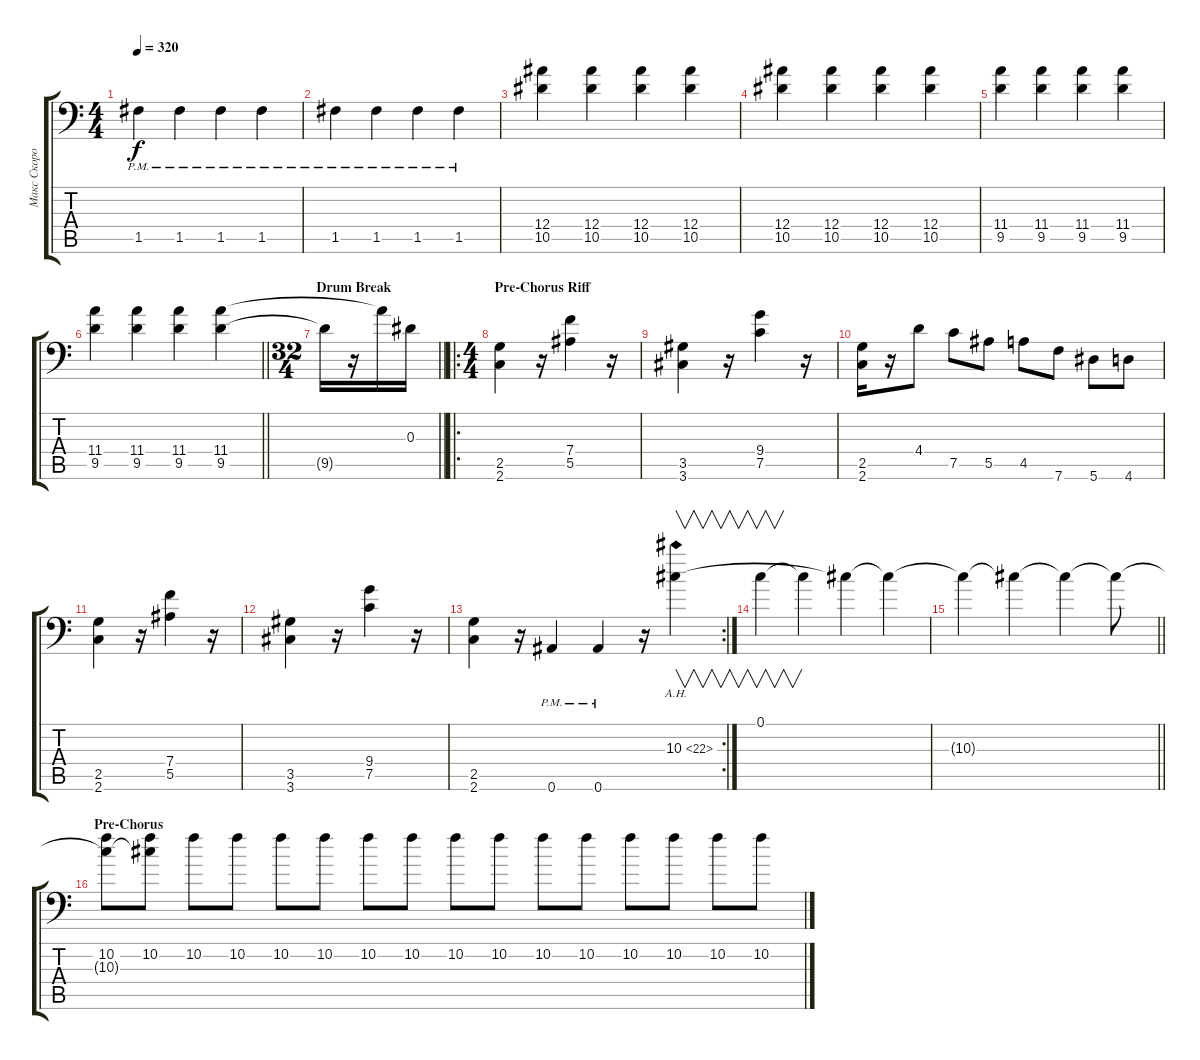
\track ("Макс Скоробогатов-Гитара" "Макс Скоро") {instrument distortionguitar}
\staff {score tabs}
\tuning (C4 G3 Eb3 Bb2 F2 Bb1) {hide}
\ts (4 4)
\tempo 320
\clef f4
\ks c
1.5{pm}.4{dy f} 1.5{pm}.4 1.5{pm}.4 1.5{pm}.4 |
1.5{pm}.4 1.5{pm}.4 1.5{pm}.4 1.5{pm}.4 |
(12.4 10.5).4 (12.4 10.5).4 (12.4 10.5).4 (12.4 10.5).4 |
(12.4 10.5).4 (12.4 10.5).4 (12.4 10.5).4 (12.4 10.5).4 |
(11.4 9.5).4 (11.4 9.5).4 (11.4 9.5).4 (11.4 9.5).4 |
\barLineRight lightlight
(11.4 9.5).4 (11.4 9.5).4 (11.4 9.5).4 (11.4 9.5).4 |
\ts (32 4)
\section ("" "Drum Break")
\barLineRight lightlight
9.5{t}.16 r.16 11.4{t}.16 0.3.16 |
\ro
\ts (4 4)
\section ("" "Pre-Chorus Riff")
(2.5 2.6).4 r.16 (7.4 5.5).4 r.16 |
(3.5 3.6).4 r.16 (9.4 7.5).4 r.16 |
(2.5 2.6).16 r.16 4.4.8 7.5.8 5.5.8 4.5.8 7.6.8 5.6.8 4.6.8 |
(2.5 2.6).4 r.16 (7.4 5.5).4 r.16 |
(3.5 3.6).4 r.16 (9.4 7.5).4 r.16 |
\rc 2
(2.5 2.6).4 r.16 0.6{pm}.4 0.6{pm}.4 r.16 10.3{ah 12}.4{v} |
0.1.4{v} 0.1{t}.4 10.3{t}.4 10.3{t}.4 |
\barLineRight lightlight
10.3{t}.4 10.3{t}.4 10.3{t}.4 10.3{t}.8 |
\section ("" "Pre-Chorus")
(10.2 10.3{t}).8 (10.2 10.3{t}).8 10.2.8 10.2.8 10.2.8 10.2.8 10.2.8 10.2.8 10.2.8 10.2.8 10.2.8 10.2.8 10.2.8 10.2.8 10.2.8 10.2.8
